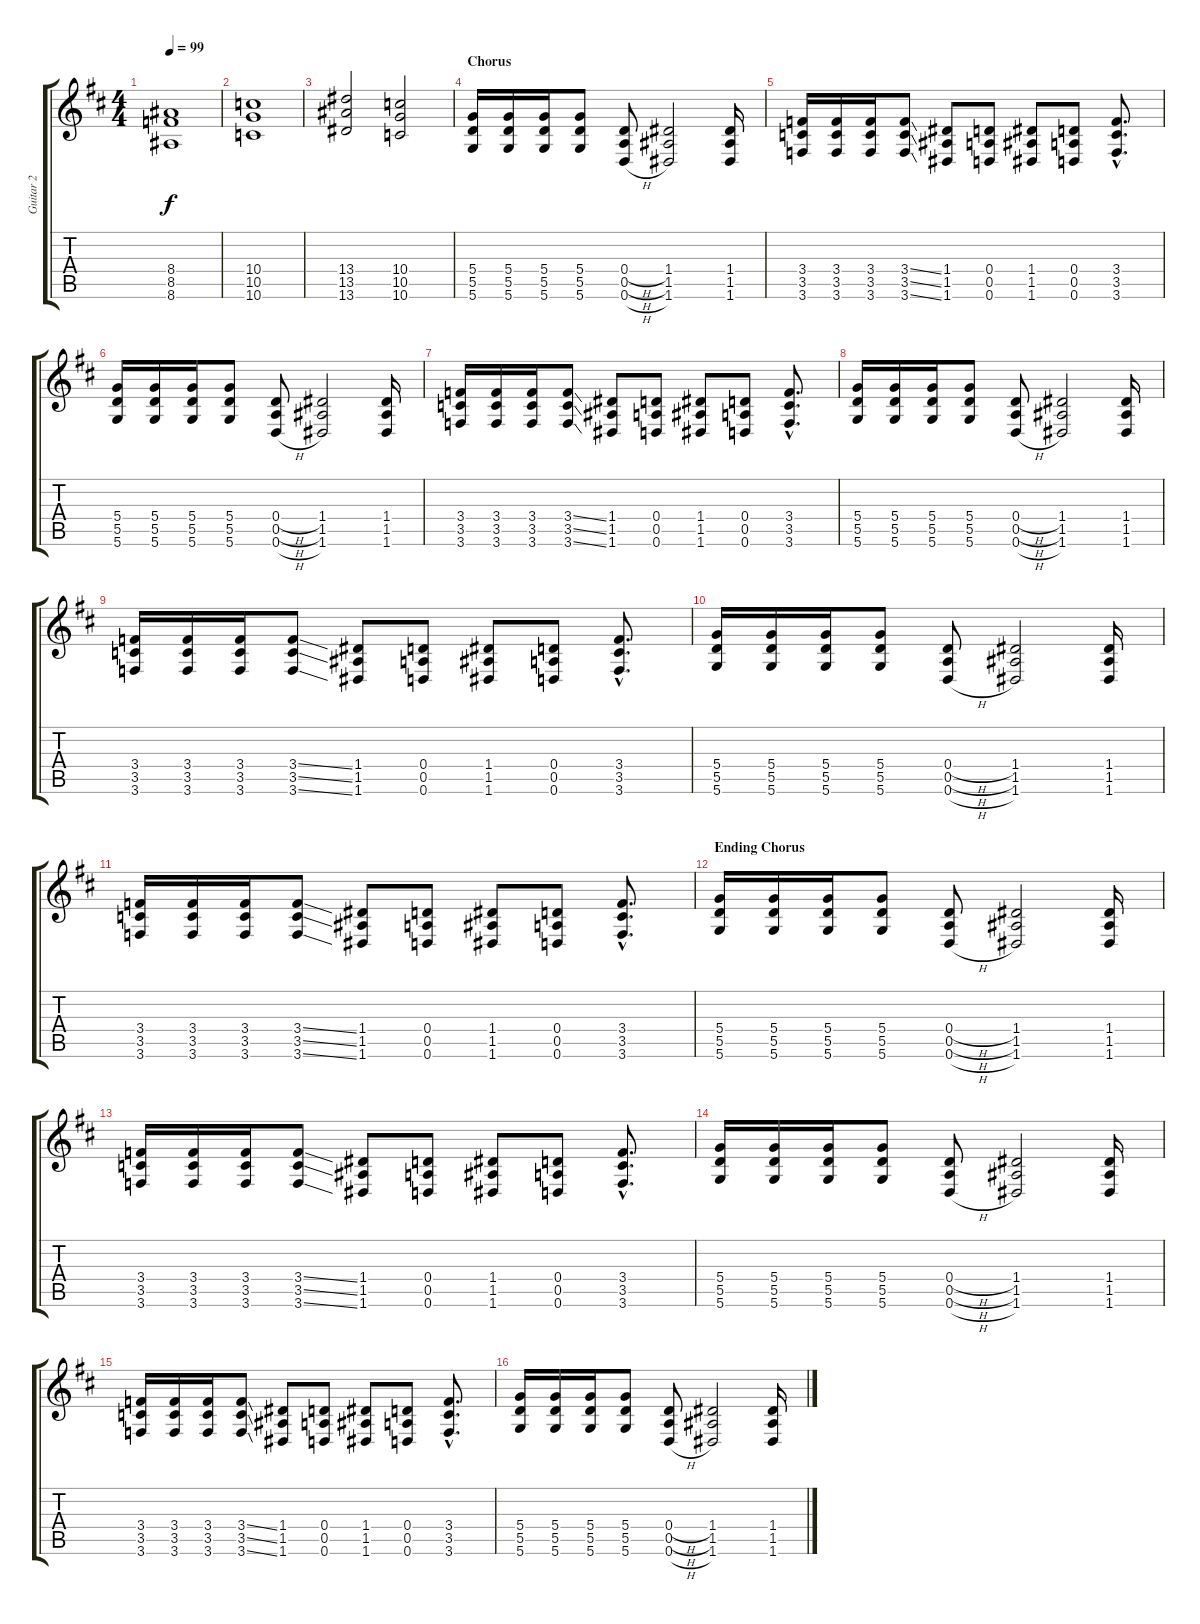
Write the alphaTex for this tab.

\track ("Guitar 2" "Guitar 2") {instrument overdrivenguitar}
\staff {score tabs}
\tuning (E4 B3 G3 D3 A2 D2) {hide}
\ts (4 4)
\tempo 99
\clef g2
\ks d
(8.4 8.5 8.6).1{dy f} |
(10.4 10.5 10.6).1 |
(13.4 13.5 13.6).2 (10.4 10.5 10.6).2 |
\section ("" "Chorus")
(5.4 5.5 5.6).16 (5.4 5.5 5.6).16 (5.4 5.5 5.6).16 (5.4 5.5 5.6).8 (0.4{h} 0.5{h} 0.6{h}).8 (1.4 1.5 1.6).2 (1.4 1.5 1.6).16 |
(3.4 3.5 3.6).16 (3.4 3.5 3.6).16 (3.4 3.5 3.6).16 (3.4{ss} 3.5{ss} 3.6{ss}).8 (1.4 1.5 1.6).8 (0.4 0.5 0.6).8 (1.4 1.5 1.6).8 (0.4 0.5 0.6).8 (3.4{hac} 3.5{hac} 3.6{hac}).8{d} |
(5.4 5.5 5.6).16 (5.4 5.5 5.6).16 (5.4 5.5 5.6).16 (5.4 5.5 5.6).8 (0.4{h} 0.5{h} 0.6{h}).8 (1.4 1.5 1.6).2 (1.4 1.5 1.6).16 |
(3.4 3.5 3.6).16 (3.4 3.5 3.6).16 (3.4 3.5 3.6).16 (3.4{ss} 3.5{ss} 3.6{ss}).8 (1.4 1.5 1.6).8 (0.4 0.5 0.6).8 (1.4 1.5 1.6).8 (0.4 0.5 0.6).8 (3.4{hac} 3.5{hac} 3.6{hac}).8{d} |
(5.4 5.5 5.6).16 (5.4 5.5 5.6).16 (5.4 5.5 5.6).16 (5.4 5.5 5.6).8 (0.4{h} 0.5{h} 0.6{h}).8 (1.4 1.5 1.6).2 (1.4 1.5 1.6).16 |
(3.4 3.5 3.6).16 (3.4 3.5 3.6).16 (3.4 3.5 3.6).16 (3.4{ss} 3.5{ss} 3.6{ss}).8 (1.4 1.5 1.6).8 (0.4 0.5 0.6).8 (1.4 1.5 1.6).8 (0.4 0.5 0.6).8 (3.4{hac} 3.5{hac} 3.6{hac}).8{d} |
(5.4 5.5 5.6).16 (5.4 5.5 5.6).16 (5.4 5.5 5.6).16 (5.4 5.5 5.6).8 (0.4{h} 0.5{h} 0.6{h}).8 (1.4 1.5 1.6).2 (1.4 1.5 1.6).16 |
(3.4 3.5 3.6).16 (3.4 3.5 3.6).16 (3.4 3.5 3.6).16 (3.4{ss} 3.5{ss} 3.6{ss}).8 (1.4 1.5 1.6).8 (0.4 0.5 0.6).8 (1.4 1.5 1.6).8 (0.4 0.5 0.6).8 (3.4{hac} 3.5{hac} 3.6{hac}).8{d} |
\section ("" "Ending Chorus")
(5.4 5.5 5.6).16 (5.4 5.5 5.6).16 (5.4 5.5 5.6).16 (5.4 5.5 5.6).8 (0.4{h} 0.5{h} 0.6{h}).8 (1.4 1.5 1.6).2 (1.4 1.5 1.6).16 |
(3.4 3.5 3.6).16 (3.4 3.5 3.6).16 (3.4 3.5 3.6).16 (3.4{ss} 3.5{ss} 3.6{ss}).8 (1.4 1.5 1.6).8 (0.4 0.5 0.6).8 (1.4 1.5 1.6).8 (0.4 0.5 0.6).8 (3.4{hac} 3.5{hac} 3.6{hac}).8{d} |
(5.4 5.5 5.6).16 (5.4 5.5 5.6).16 (5.4 5.5 5.6).16 (5.4 5.5 5.6).8 (0.4{h} 0.5{h} 0.6{h}).8 (1.4 1.5 1.6).2 (1.4 1.5 1.6).16 |
(3.4 3.5 3.6).16 (3.4 3.5 3.6).16 (3.4 3.5 3.6).16 (3.4{ss} 3.5{ss} 3.6{ss}).8 (1.4 1.5 1.6).8 (0.4 0.5 0.6).8 (1.4 1.5 1.6).8 (0.4 0.5 0.6).8 (3.4{hac} 3.5{hac} 3.6{hac}).8{d} |
(5.4 5.5 5.6).16 (5.4 5.5 5.6).16 (5.4 5.5 5.6).16 (5.4 5.5 5.6).8 (0.4{h} 0.5{h} 0.6{h}).8 (1.4 1.5 1.6).2 (1.4 1.5 1.6).16
